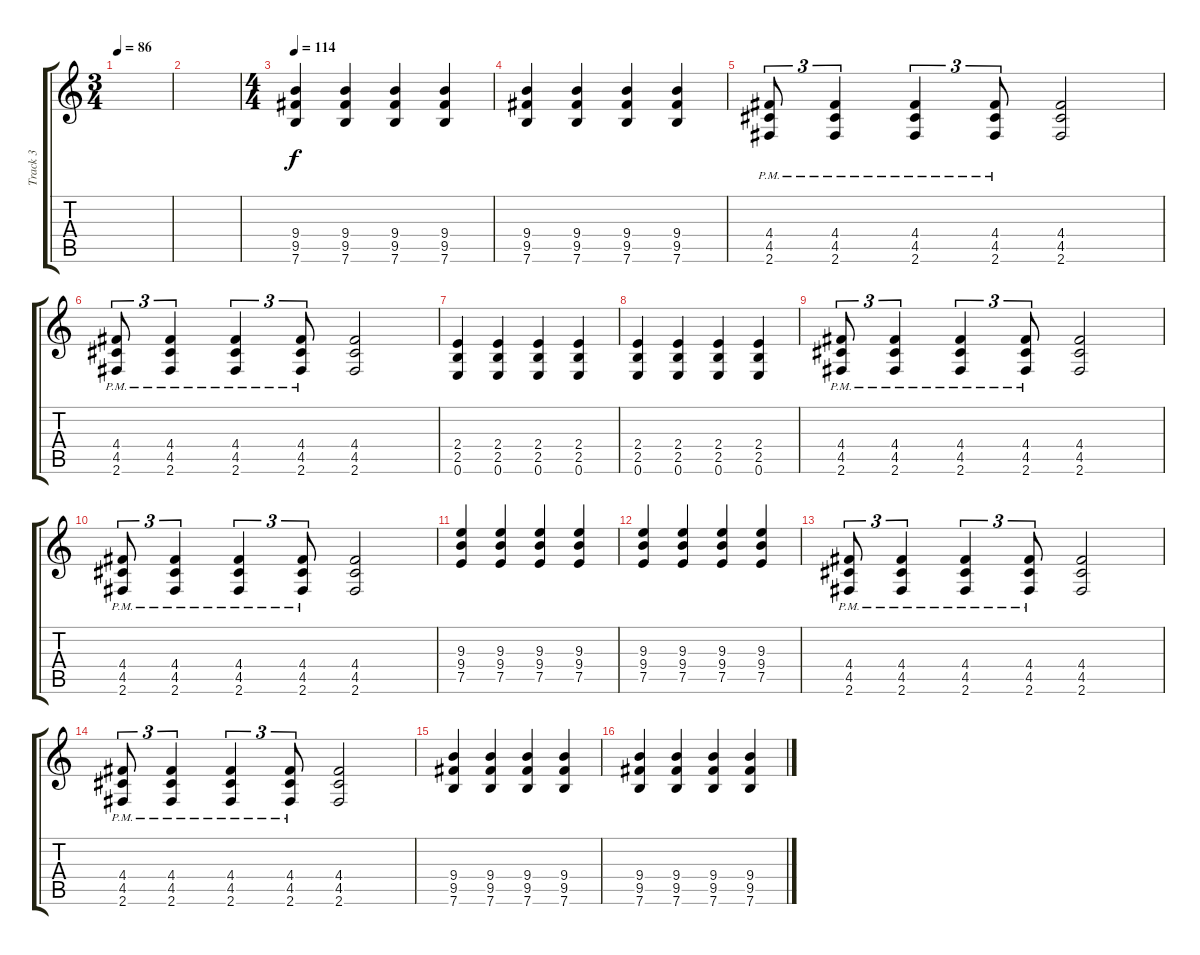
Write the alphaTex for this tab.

\track ("Track 3" "Track 3") {instrument distortionguitar}
\staff {score tabs}
\tuning (E4 B3 G3 D3 A2 E2) {hide}
\ts (3 4)
\tempo 86
\clef g2
\ks c
|
|
\ts (4 4)
\tempo 114
(9.4 9.5 7.6).4 (9.4 9.5 7.6).4 (9.4 9.5 7.6).4 (9.4 9.5 7.6).4 |
(9.4 9.5 7.6).4 (9.4 9.5 7.6).4 (9.4 9.5 7.6).4 (9.4 9.5 7.6).4 |
(4.4{pm} 4.5{pm} 2.6{pm}).8{tu (3 2)} (4.4{pm} 4.5{pm} 2.6{pm}).4{tu (3 2)} (4.4{pm} 4.5{pm} 2.6{pm}).4{tu (3 2)} (4.4{pm} 4.5{pm} 2.6{pm}).8{tu (3 2)} (4.4 4.5 2.6).2 |
(4.4{pm} 4.5{pm} 2.6{pm}).8{tu (3 2)} (4.4{pm} 4.5{pm} 2.6{pm}).4{tu (3 2)} (4.4{pm} 4.5{pm} 2.6{pm}).4{tu (3 2)} (4.4{pm} 4.5{pm} 2.6{pm}).8{tu (3 2)} (4.4 4.5 2.6).2 |
(2.4 2.5 0.6).4 (2.4 2.5 0.6).4 (2.4 2.5 0.6).4 (2.4 2.5 0.6).4 |
(2.4 2.5 0.6).4 (2.4 2.5 0.6).4 (2.4 2.5 0.6).4 (2.4 2.5 0.6).4 |
(4.4{pm} 4.5{pm} 2.6{pm}).8{tu (3 2)} (4.4{pm} 4.5{pm} 2.6{pm}).4{tu (3 2)} (4.4{pm} 4.5{pm} 2.6{pm}).4{tu (3 2)} (4.4{pm} 4.5{pm} 2.6{pm}).8{tu (3 2)} (4.4 4.5 2.6).2 |
(4.4{pm} 4.5{pm} 2.6{pm}).8{tu (3 2)} (4.4{pm} 4.5{pm} 2.6{pm}).4{tu (3 2)} (4.4{pm} 4.5{pm} 2.6{pm}).4{tu (3 2)} (4.4{pm} 4.5{pm} 2.6{pm}).8{tu (3 2)} (4.4 4.5 2.6).2 |
(9.3 9.4 7.5).4 (9.3 9.4 7.5).4 (9.3 9.4 7.5).4 (9.3 9.4 7.5).4 |
(9.3 9.4 7.5).4 (9.3 9.4 7.5).4 (9.3 9.4 7.5).4 (9.3 9.4 7.5).4 |
(4.4{pm} 4.5{pm} 2.6{pm}).8{tu (3 2)} (4.4{pm} 4.5{pm} 2.6{pm}).4{tu (3 2)} (4.4{pm} 4.5{pm} 2.6{pm}).4{tu (3 2)} (4.4{pm} 4.5{pm} 2.6{pm}).8{tu (3 2)} (4.4 4.5 2.6).2 |
(4.4{pm} 4.5{pm} 2.6{pm}).8{tu (3 2)} (4.4{pm} 4.5{pm} 2.6{pm}).4{tu (3 2)} (4.4{pm} 4.5{pm} 2.6{pm}).4{tu (3 2)} (4.4{pm} 4.5{pm} 2.6{pm}).8{tu (3 2)} (4.4 4.5 2.6).2 |
(9.4 9.5 7.6).4 (9.4 9.5 7.6).4 (9.4 9.5 7.6).4 (9.4 9.5 7.6).4 |
(9.4 9.5 7.6).4 (9.4 9.5 7.6).4 (9.4 9.5 7.6).4 (9.4 9.5 7.6).4
